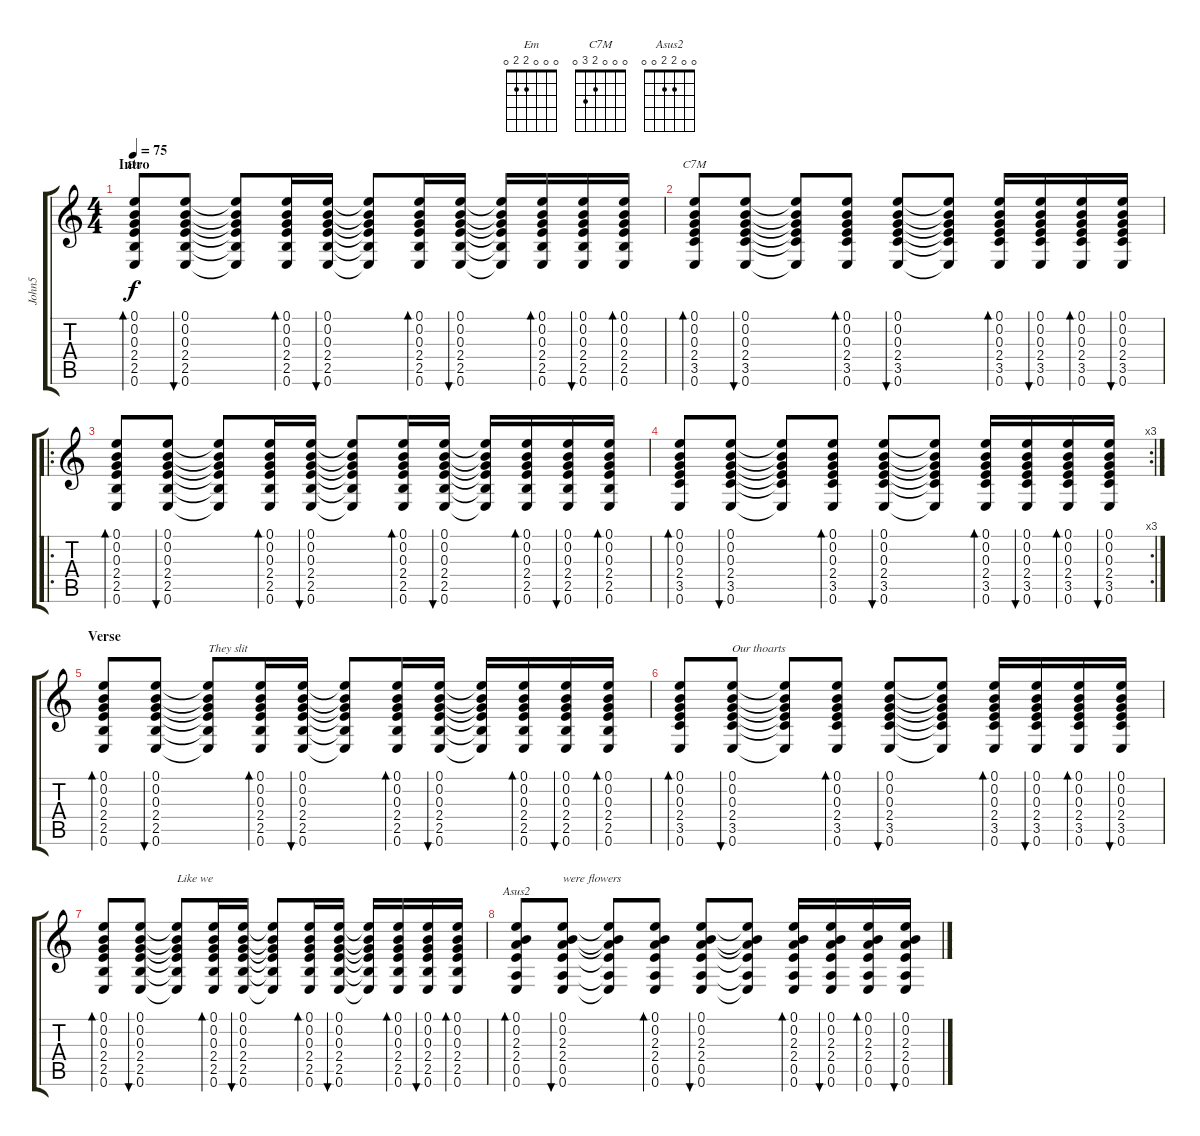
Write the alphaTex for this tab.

\track ("John5" "John5") {instrument acousticguitarsteel}
\staff {score tabs}
\tuning (E4 B3 G3 D3 A2 E2) {hide}
\chord ("Em" 0 0 0 2 2 0)
\chord ("C7M" 0 0 0 2 3 0)
\chord ("Asus2" 0 0 2 2 0 0)
\ts (4 4)
\section ("" "Intro")
\tempo 75
\clef g2
\ks c
(0.1 0.2 0.3 2.4 2.5 0.6).8{bd 30 ch "Em" dy f instrument acousticguitarsteel} (0.1 0.2 0.3 2.4 2.5 0.6).8{bu 30} (0.1{t} 0.2{t} 0.3{t} 2.4{t} 2.5{t} 0.6{t}).8 (0.1 0.2 0.3 2.4 2.5 0.6).16{bd 30} (0.1 0.2 0.3 2.4 2.5 0.6).16{bu 30} (0.1{t} 0.2{t} 0.3{t} 2.4{t} 2.5{t} 0.6{t}).8 (0.1 0.2 0.3 2.4 2.5 0.6).16{bd 60} (0.1 0.2 0.3 2.4 2.5 0.6).16{bu 60} (0.1{t} 0.2{t} 0.3{t} 2.4{t} 2.5{t} 0.6{t}).16 (0.1 0.2 0.3 2.4 2.5 0.6).16{bd 30} (0.1 0.2 0.3 2.4 2.5 0.6).16{bu 30} (0.1 0.2 0.3 2.4 2.5 0.6).16{bd 30} |
(0.1 0.2 0.3 2.4 3.5 0.6).8{bd 30 ch "C7M"} (0.1 0.2 0.3 2.4 3.5 0.6).8{bu 30} (0.1{t} 0.2{t} 0.3{t} 2.4{t} 3.5{t} 0.6{t}).8 (0.1 0.2 0.3 2.4 3.5 0.6).8{bd 30} (0.1 0.2 0.3 2.4 3.5 0.6).8{bu 30} (0.1{t} 0.2{t} 0.3{t} 2.4{t} 3.5{t} 0.6{t}).8 (0.1 0.2 0.3 2.4 3.5 0.6).16{bd 30} (0.1 0.2 0.3 2.4 3.5 0.6).16{bu 30} (0.1 0.2 0.3 2.4 3.5 0.6).16{bd 30} (0.1 0.2 0.3 2.4 3.5 0.6).16{bu 30} |
\ro
(0.1 0.2 0.3 2.4 2.5 0.6).8{bd 30} (0.1 0.2 0.3 2.4 2.5 0.6).8{bu 30} (0.1{t} 0.2{t} 0.3{t} 2.4{t} 2.5{t} 0.6{t}).8 (0.1 0.2 0.3 2.4 2.5 0.6).16{bd 30} (0.1 0.2 0.3 2.4 2.5 0.6).16{bu 30} (0.1{t} 0.2{t} 0.3{t} 2.4{t} 2.5{t} 0.6{t}).8 (0.1 0.2 0.3 2.4 2.5 0.6).16{bd 60} (0.1 0.2 0.3 2.4 2.5 0.6).16{bu 60} (0.1{t} 0.2{t} 0.3{t} 2.4{t} 2.5{t} 0.6{t}).16 (0.1 0.2 0.3 2.4 2.5 0.6).16{bd 30} (0.1 0.2 0.3 2.4 2.5 0.6).16{bu 30} (0.1 0.2 0.3 2.4 2.5 0.6).16{bd 30} |
\rc 3
(0.1 0.2 0.3 2.4 3.5 0.6).8{bd 30} (0.1 0.2 0.3 2.4 3.5 0.6).8{bu 30} (0.1{t} 0.2{t} 0.3{t} 2.4{t} 3.5{t} 0.6{t}).8 (0.1 0.2 0.3 2.4 3.5 0.6).8{bd 30} (0.1 0.2 0.3 2.4 3.5 0.6).8{bu 30} (0.1{t} 0.2{t} 0.3{t} 2.4{t} 3.5{t} 0.6{t}).8 (0.1 0.2 0.3 2.4 3.5 0.6).16{bd 30} (0.1 0.2 0.3 2.4 3.5 0.6).16{bu 30} (0.1 0.2 0.3 2.4 3.5 0.6).16{bd 30} (0.1 0.2 0.3 2.4 3.5 0.6).16{bu 30} |
\section ("" "Verse")
(0.1 0.2 0.3 2.4 2.5 0.6).8{bd 30} (0.1 0.2 0.3 2.4 2.5 0.6).8{bu 30} (0.1{t} 0.2{t} 0.3{t} 2.4{t} 2.5{t} 0.6{t}).8{txt "They slit"} (0.1 0.2 0.3 2.4 2.5 0.6).16{bd 30} (0.1 0.2 0.3 2.4 2.5 0.6).16{bu 30} (0.1{t} 0.2{t} 0.3{t} 2.4{t} 2.5{t} 0.6{t}).8 (0.1 0.2 0.3 2.4 2.5 0.6).16{bd 60} (0.1 0.2 0.3 2.4 2.5 0.6).16{bu 60} (0.1{t} 0.2{t} 0.3{t} 2.4{t} 2.5{t} 0.6{t}).16 (0.1 0.2 0.3 2.4 2.5 0.6).16{bd 30} (0.1 0.2 0.3 2.4 2.5 0.6).16{bu 30} (0.1 0.2 0.3 2.4 2.5 0.6).16{bd 30} |
(0.1 0.2 0.3 2.4 3.5 0.6).8{bd 30} (0.1 0.2 0.3 2.4 3.5 0.6).8{bu 30 txt "Our thoarts"} (0.1{t} 0.2{t} 0.3{t} 2.4{t} 3.5{t} 0.6{t}).8 (0.1 0.2 0.3 2.4 3.5 0.6).8{bd 30} (0.1 0.2 0.3 2.4 3.5 0.6).8{bu 30} (0.1{t} 0.2{t} 0.3{t} 2.4{t} 3.5{t} 0.6{t}).8 (0.1 0.2 0.3 2.4 3.5 0.6).16{bd 30} (0.1 0.2 0.3 2.4 3.5 0.6).16{bu 30} (0.1 0.2 0.3 2.4 3.5 0.6).16{bd 30} (0.1 0.2 0.3 2.4 3.5 0.6).16{bu 30} |
(0.1 0.2 0.3 2.4 2.5 0.6).8{bd 30} (0.1 0.2 0.3 2.4 2.5 0.6).8{bu 30} (0.1{t} 0.2{t} 0.3{t} 2.4{t} 2.5{t} 0.6{t}).8{txt "Like we"} (0.1 0.2 0.3 2.4 2.5 0.6).16{bd 30} (0.1 0.2 0.3 2.4 2.5 0.6).16{bu 30} (0.1{t} 0.2{t} 0.3{t} 2.4{t} 2.5{t} 0.6{t}).8 (0.1 0.2 0.3 2.4 2.5 0.6).16{bd 60} (0.1 0.2 0.3 2.4 2.5 0.6).16{bu 60} (0.1{t} 0.2{t} 0.3{t} 2.4{t} 2.5{t} 0.6{t}).16 (0.1 0.2 0.3 2.4 2.5 0.6).16{bd 30} (0.1 0.2 0.3 2.4 2.5 0.6).16{bu 30} (0.1 0.2 0.3 2.4 2.5 0.6).16{bd 30} |
(0.1 0.2 2.3 2.4 0.5 0.6).8{bd 30 ch "Asus2"} (0.1 0.2 2.3 2.4 0.5 0.6).8{bu 30 txt "were flowers"} (0.1{t} 0.2{t} 2.3{t} 2.4{t} 0.5{t} 0.6{t}).8 (0.1 0.2 2.3 2.4 0.5 0.6).8{bd 30} (0.1 0.2 2.3 2.4 0.5 0.6).8{bu 30} (0.1{t} 0.2{t} 2.3{t} 2.4{t} 0.5{t} 0.6{t}).8 (0.1 0.2 2.3 2.4 0.5 0.6).16{bd 30} (0.1 0.2 2.3 2.4 0.5 0.6).16{bu 30} (0.1 0.2 2.3 2.4 0.5 0.6).16{bd 30} (0.1 0.2 2.3 2.4 0.5 0.6).16{bu 30}
